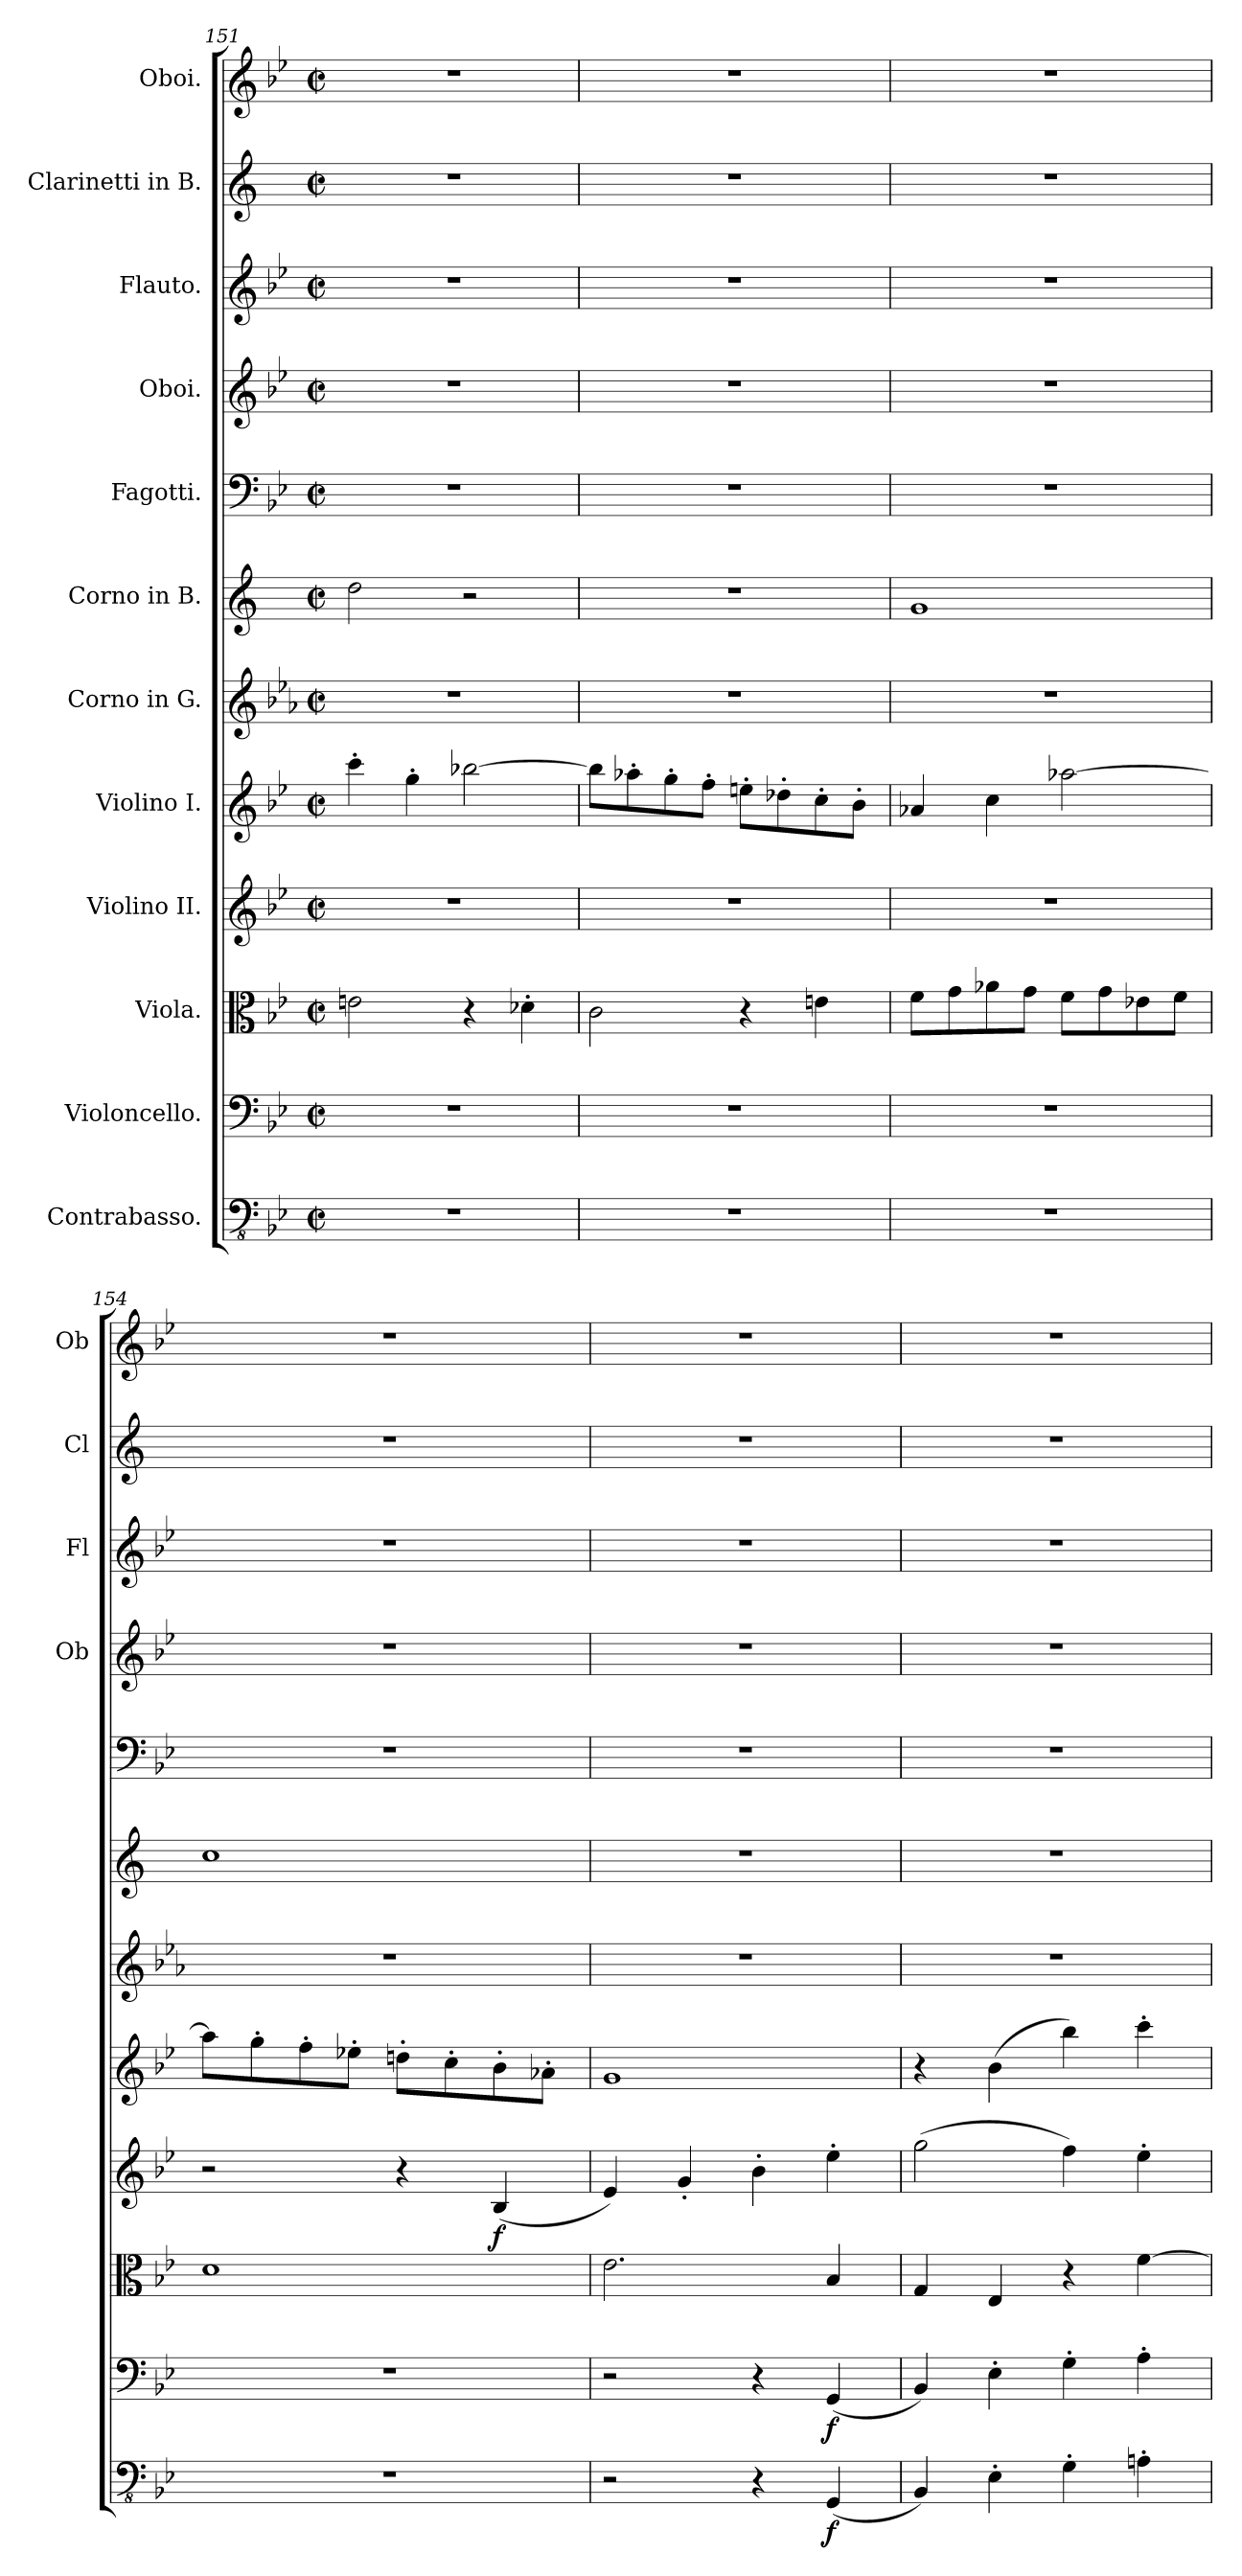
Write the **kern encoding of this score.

**kern	**dynam	**kern	**dynam	**kern	**kern	**dynam	**kern	**kern	**kern	**kern	**kern	**kern	**kern	**kern
*part12	*part12	*part11	*part11	*part10	*part9	*part9	*part8	*part7	*part6	*part5	*part4	*part3	*part2	*part1
*staff12	*staff12	*staff11	*staff11	*staff10	*staff9	*staff9	*staff8	*staff7	*staff6	*staff5	*staff4	*staff3	*staff2	*staff1
*I"Contrabasso.	*	*I"Violoncello.	*	*I"Viola.	*I"Violino II.	*	*I"Violino I.	*I"Corno in G.	*I"Corno in B.	*I"Fagotti.	*I"Oboi.	*I"Flauto.	*I"Clarinetti in B.	*I"Oboi.
*	*	*	*	*	*	*	*	*	*	*	*I'Ob	*I'Fl	*I'Cl	*I'Ob
*clefFv4	*	*clefF4	*	*clefC3	*clefG2	*	*clefG2	*clefG2	*clefG2	*clefF4	*clefG2	*clefG2	*clefG2	*clefG2
*	*	*	*	*	*	*	*	*ITrd3c5	*ITrd4c7	*	*	*	*ITrd1c2	*
*k[b-e-]	*	*k[b-e-]	*	*k[b-e-]	*k[b-e-]	*	*k[b-e-]	*k[b-e-]	*k[b-]	*k[b-e-]	*k[b-e-]	*k[b-e-]	*k[b-e-]	*k[b-e-]
*M2/2	*	*M2/2	*	*M2/2	*M2/2	*	*M2/2	*M2/2	*M2/2	*M2/2	*M2/2	*M2/2	*M2/2	*M2/2
*met(c|)	*	*met(c|)	*	*met(c|)	*met(c|)	*	*met(c|)	*met(c|)	*met(c|)	*met(c|)	*met(c|)	*met(c|)	*met(c|)	*met(c|)
=151	=151	=151	=151	=151	=151	=151	=151	=151	=151	=151	=151	=151	=151	=151
1r	.	1r	.	2en\	1r	.	4ccc'\	1r	2g\	1r	1r	1r	1r	1r
.	.	.	.	.	.	.	4gg'\	.	.	.	.	.	.	.
.	.	.	.	4r	.	.	[2bb-X\	.	2r	.	.	.	.	.
.	.	.	.	4d-X'\	.	.	.	.	.	.	.	.	.	.
=152	=152	=152	=152	=152	=152	=152	=152	=152	=152	=152	=152	=152	=152	=152
1r	.	1r	.	2c\	1r	.	8bb-\L]	1r	1r	1r	1r	1r	1r	1r
.	.	.	.	.	.	.	8aa-X'\	.	.	.	.	.	.	.
.	.	.	.	.	.	.	8gg'\	.	.	.	.	.	.	.
.	.	.	.	.	.	.	8ff'\J	.	.	.	.	.	.	.
.	.	.	.	4r	.	.	8een'\L	.	.	.	.	.	.	.
.	.	.	.	.	.	.	8dd-X'\	.	.	.	.	.	.	.
.	.	.	.	4en\	.	.	8cc'\	.	.	.	.	.	.	.
.	.	.	.	.	.	.	8b-'\J	.	.	.	.	.	.	.
=153	=153	=153	=153	=153	=153	=153	=153	=153	=153	=153	=153	=153	=153	=153
1r	.	1r	.	8f\L	1r	.	4a-X/	1r	1c	1r	1r	1r	1r	1r
.	.	.	.	8g\	.	.	.	.	.	.	.	.	.	.
.	.	.	.	8a-X\	.	.	4cc\	.	.	.	.	.	.	.
.	.	.	.	8g\J	.	.	.	.	.	.	.	.	.	.
.	.	.	.	8f\L	.	.	[2aa-X\	.	.	.	.	.	.	.
.	.	.	.	8g\	.	.	.	.	.	.	.	.	.	.
.	.	.	.	8e-X\	.	.	.	.	.	.	.	.	.	.
.	.	.	.	8f\J	.	.	.	.	.	.	.	.	.	.
=154	=154	=154	=154	=154	=154	=154	=154	=154	=154	=154	=154	=154	=154	=154
1r	.	1r	.	1d	2r	.	8aa-\L]	1r	1f	1r	1r	1r	1r	1r
.	.	.	.	.	.	.	8gg'\	.	.	.	.	.	.	.
.	.	.	.	.	.	.	8ff'\	.	.	.	.	.	.	.
.	.	.	.	.	.	.	8ee-X'\J	.	.	.	.	.	.	.
.	.	.	.	.	4r	.	8ddn'\L	.	.	.	.	.	.	.
.	.	.	.	.	.	.	8cc'\	.	.	.	.	.	.	.
!	!	!	!	!	!	!LO:DY:b	!	!	!	!	!	!	!	!
.	.	.	.	.	(<4B-/	f	8b-'\	.	.	.	.	.	.	.
.	.	.	.	.	.	.	8a-X'\J	.	.	.	.	.	.	.
=155	=155	=155	=155	=155	=155	=155	=155	=155	=155	=155	=155	=155	=155	=155
2r	.	2r	.	2.e-\	4e-/)	.	1g	1r	1r	1r	1r	1r	1r	1r
.	.	.	.	.	4g'/	.	.	.	.	.	.	.	.	.
4r	.	4r	.	.	4b-'\	.	.	.	.	.	.	.	.	.
!	!LO:DY:b	!	!LO:DY:b	!	!	!	!	!	!	!	!	!	!	!
(<4GGG/	f	(<4GG/	f	4B-/	4ee-'\	.	.	.	.	.	.	.	.	.
=156	=156	=156	=156	=156	=156	=156	=156	=156	=156	=156	=156	=156	=156	=156
4BBB-/)	.	4BB-/)	.	4G/	(>2gg\	.	4r	1r	1r	1r	1r	1r	1r	1r
4EE-'\	.	4E-'\	.	4E-/	.	.	(>4b-\	.	.	.	.	.	.	.
4GG'\	.	4G'\	.	4r	4ff\)	.	4bb-\)	.	.	.	.	.	.	.
4AAn'\	.	4A'\	.	[4f\	4ee-'\	.	4ccc'\	.	.	.	.	.	.	.
=	=	=	=	=	=	=	=	=	=	=	=	=	=	=
*-	*-	*-	*-	*-	*-	*-	*-	*-	*-	*-	*-	*-	*-	*-
